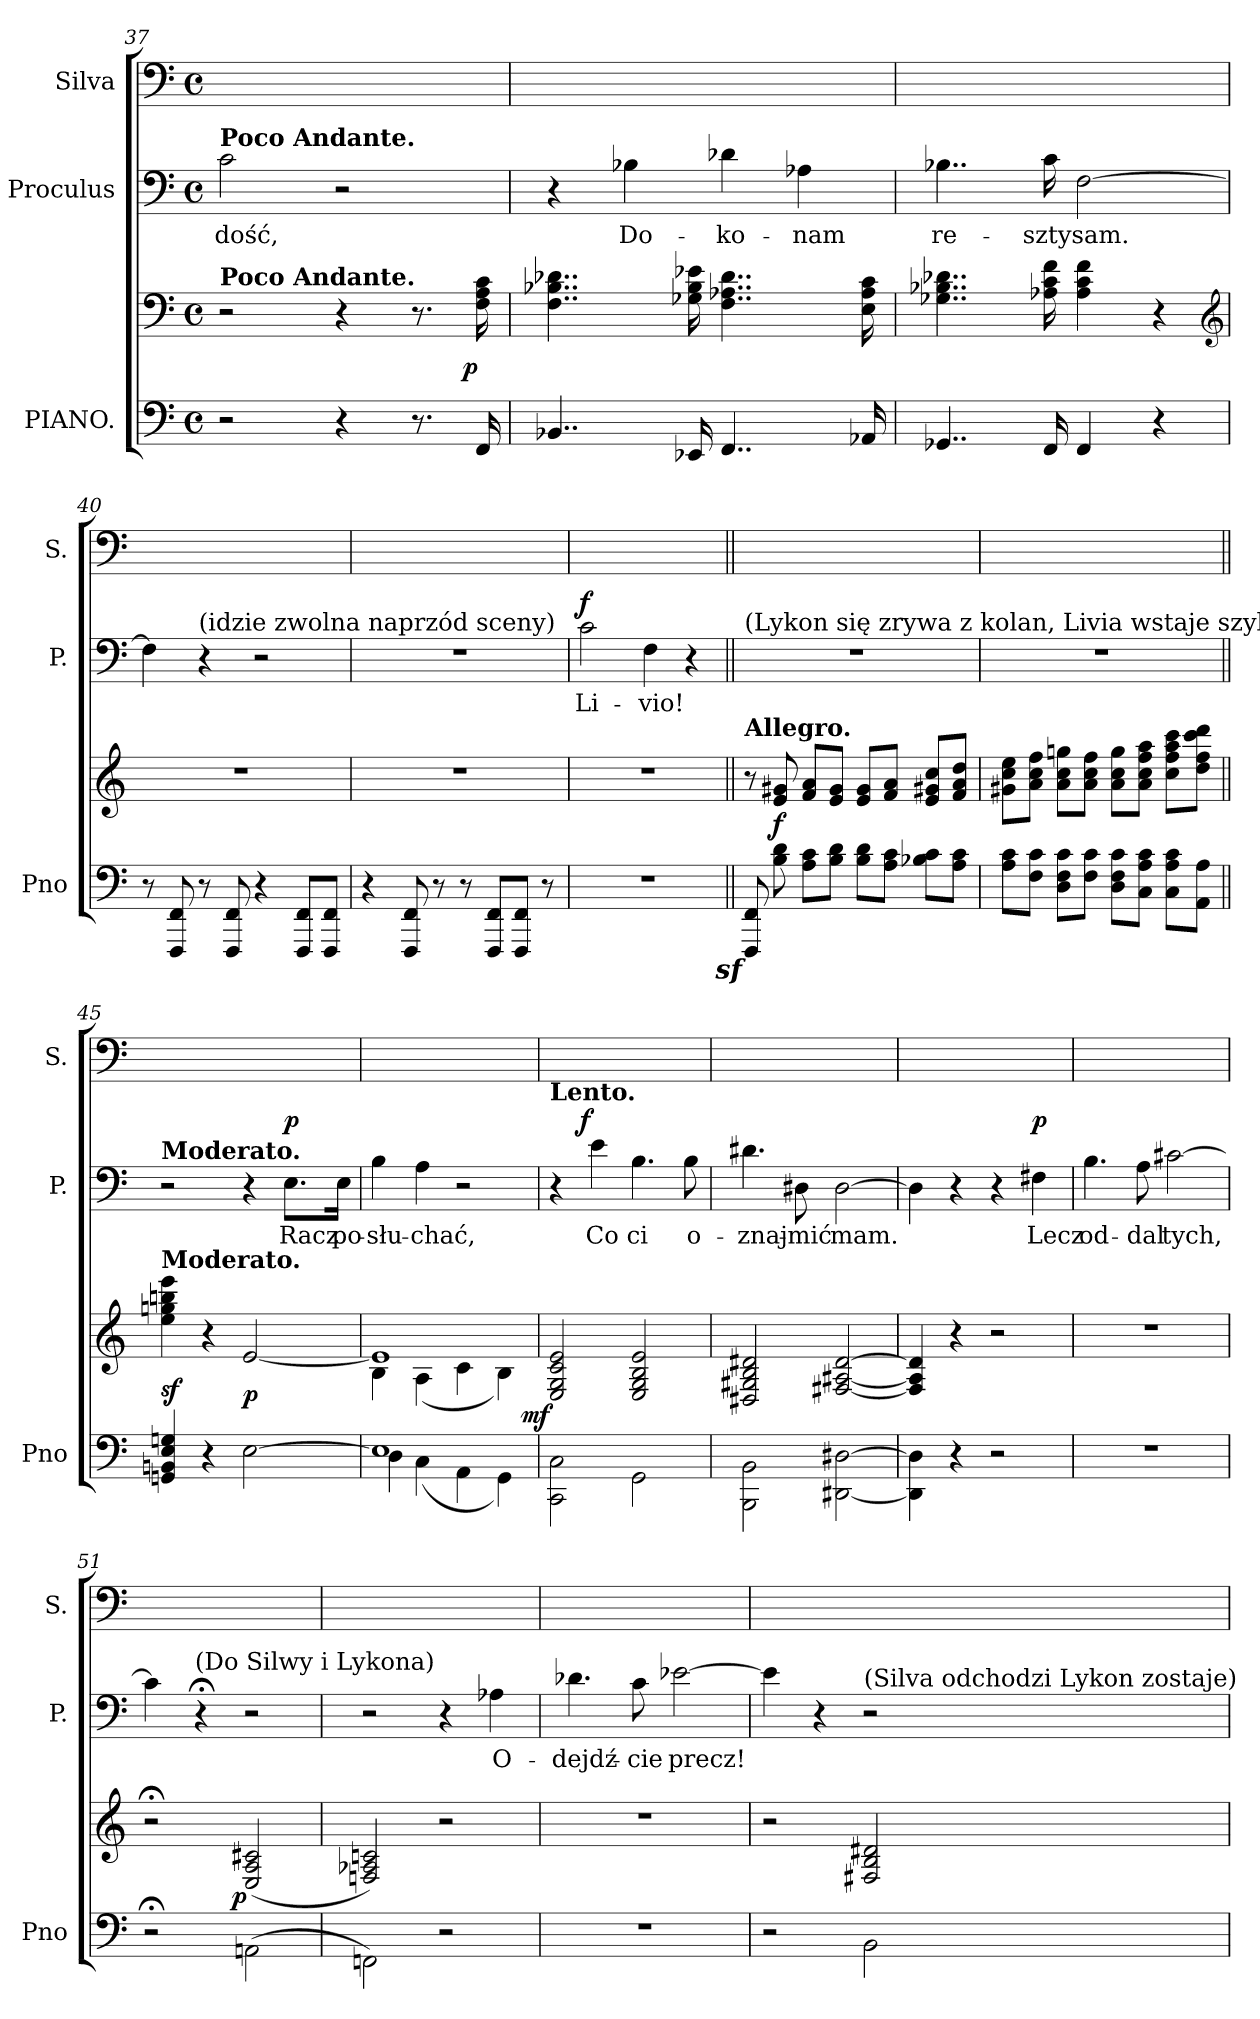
**kern	**kern	**dynam	**kern	**text	**dynam	**kern
*part3	*part3	*part3	*part2	*part2	*part2	*part1
*staff4	*staff3	*staff3/4	*staff2	*staff2	*staff2	*staff1
*I"PIANO.	*	*	*I"Proculus	*	*	*I"Silva
*I'Pno	*	*	*I'P.	*	*	*I'S.
*clefF4	*clefF4	*	*clefF4	*	*	*clefF4
*k[]	*k[]	*	*k[]	*	*	*k[]
*C:	*C:	*	*C:	*	*	*C:
*M4/4	*M4/4	*	*M4/4	*	*	*M4/4
*met(c)	*met(c)	*	*met(c)	*	*	*met(c)
=37	=37	=37	=37	=37	=37	=37
!	!	!	!LO:TX:a:B:t=Poco Andante.	!	!	!
!	!LO:TX:a:B:t=Poco Andante.	!	!	!	!	!
2r	2r	.	2c\	dość,	.	1ryy
4r	4r	.	2r	.	.	.
8.r	8.r	.	.	.	.	.
!	!	!LO:DY:rj	!	!	!	!
16FF/	16F\ 16A\ 16c\	p	.	.	.	.
=38	=38	=38	=38	=38	=38	=38
4..BB-X/	4..F\ 4..B-X\ 4..d-X\	.	4r	.	.	1ryy
.	.	.	4B-X\	Do-	.	.
16EE-X/	16G-X\ 16B-\ 16e-X\	.	.	.	.	.
4..FF/	4..F\ 4..A-X\ 4..d-\	.	4d-X\	-ko-	.	.
.	.	.	4A-X\	-nam	.	.
16AA-X/	16E\ 16A-\ 16c\	.	.	.	.	.
=39	=39	=39	=39	=39	=39	=39
4..GG-X/	4..G-X\ 4..B-X\ 4..d-X\	.	4..B-X\	re-	.	1ryy
16FF/	16A-X\ 16c\ 16f\	.	16c\	-szty	.	.
4FF/	4A-\ 4c\ 4f\	.	[2F\	sam.	.	.
4r	4r	.	.	.	.	.
*	*clefG2	*	*	*	*	*
=40	=40	=40	=40	=40	=40	=40
8r	1r	.	4F\]	.	.	1ryy
8FFF/ 8FF/	.	.	.	.	.	.
!	!	!	!LO:TX:a:t=(idzie zwolna naprzód sceny)	!	!	!
8r	.	.	4r	.	.	.
8FFF/ 8FF/	.	.	.	.	.	.
4r	.	.	2r	.	.	.
8FFF/ 8FF/L	.	.	.	.	.	.
8FFF/ 8FF/J	.	.	.	.	.	.
=41	=41	=41	=41	=41	=41	=41
4r	1r	.	1r	.	.	1ryy
8FFF/ 8FF/	.	.	.	.	.	.
8r	.	.	.	.	.	.
8r	.	.	.	.	.	.
8FFF/ 8FF/L	.	.	.	.	.	.
8FFF/ 8FF/J	.	.	.	.	.	.
8r	.	.	.	.	.	.
=42	=42	=42	=42	=42	=42	=42
!	!	!	!	!	!LO:DY:a	!
1r	1r	.	2c\	Li-	f	1ryy
.	.	.	4F\	-vio!	.	.
.	.	.	4r	.	.	.
=43||	=43||	=43||	=43||	=43||	=43||	=43||
!	!	!	!LO:TX:a:t=(Lykon się zrywa z kolan, Livia wstaje szybko)	!	!	!
!	!LO:TX:a:B:t=Allegro.	!	!	!	!	!
!LO:DY:rj	!	!	!	!	!	!
8FFFz</ 8FFz</	8r	.	1r	.	.	1ryy
8B\ 8d\	8e/ 8g#X/	f	.	.	.	.
8A\ 8c\L	8f/ 8a/L	.	.	.	.	.
8B\ 8d\J	8e/ 8g#/J	.	.	.	.	.
8B\ 8d\L	8e/ 8g#/L	.	.	.	.	.
8A\ 8c\J	8f/ 8a/J	.	.	.	.	.
8B-X\ 8c\L	8e/ 8g#X/ 8cc/L	.	.	.	.	.
8A\ 8c\J	8f/ 8a/ 8dd/J	.	.	.	.	.
=44	=44	=44	=44	=44	=44	=44
8A\ 8c\L	8g#X\ 8cc\ 8ee\L	.	1r	.	.	1ryy
8F\ 8c\J	8a\ 8cc\ 8ff\J	.	.	.	.	.
8D\ 8F\ 8c\L	8a\ 8cc\ 8ggn\L	.	.	.	.	.
8F\ 8c\J	8a\ 8cc\ 8ff\J	.	.	.	.	.
8D\ 8F\ 8c\L	8a\ 8cc\ 8gg\L	.	.	.	.	.
8C\ 8A\ 8c\J	8a\ 8cc\ 8ff\ 8aa\J	.	.	.	.	.
8C\ 8A\ 8c\L	8cc\ 8ff\ 8aa\ 8ccc\L	.	.	.	.	.
8AA\ 8A\J	8dd\ 8ff\ 8ccc\ 8ddd\J	.	.	.	.	.
=45||	=45||	=45||	=45||	=45||	=45||	=45||
!	!	!	!LO:TX:a:B:t=Moderato.	!	!	!
!	!LO:TX:a:B:t=Moderato.	!	!	!	!	!
4GGn/ 4BBn/ 4E/ 4Gn/	4ee\ 4ggn\ 4bbn\ 4eee\	sf	2r	.	.	1ryy
4r	4r	.	.	.	.	.
[2E\	[2e/	p	4r	.	.	.
!	!	!	!	!	!LO:DY:a	!
.	.	.	8.E\L	Racz	p	.
.	.	.	16E\Jk	po-	.	.
=46	=46	=46	=46	=46	=46	=46
*^	*^	*	*	*	*	*
1E]	4D\	1e]	4B\	.	4B\	-słu-	.	1ryy
.	(4C\	.	(4A\	.	4A\	-chać,	.	.
.	4AA\	.	4c\	.	2r	.	.	.
.	4GG\)	.	4B\)	.	.	.	.	.
=47	=47	=47	=47	=47	=47	=47	=47	=47
!	!	!	!	!	!LO:TX:a:B:t=Lento.	!	!	!
!	!	!LO:TX:a:B:t=Lento.	!	!	!	!	!	!
!	!	!	!	!LO:DY:rj	!	!	!	!
*v	*v	*	*	*	*	*	*	*
*	*v	*v	*	*	*	*	*
2CC\ 2C\	2E/ 2G/ 2c/ 2e/	mf	4r	.	.	1ryy
!	!	!	!	!	!LO:DY:a:rj	!
.	.	.	4e\	Co	f	.
2GG\	2E/ 2G/ 2B/ 2e/	.	4.B\	ci	.	.
.	.	.	8B\	o-	.	.
=48	=48	=48	=48	=48	=48	=48
2BBB\ 2BB\	2D#X/ 2G#X/ 2B/ 2d#X/	.	4.d#X\	-znaj-	.	1ryy
.	.	.	8D#X\	-mić	.	.
[2DD#X\ [2D#X\	[2F#X/ [2A#X/ [2d#/	.	[2D#\	mam.	.	.
=49	=49	=49	=49	=49	=49	=49
4DD#]\ 4D#]\	4F#]/ 4A#]/ 4d#]/	.	4D#\]	.	.	1ryy
4r	4r	.	4r	.	.	.
2r	2r	.	4r	.	.	.
!	!	!	!	!	!LO:DY:a	!
.	.	.	4F#X\	Lecz	p	.
=50	=50	=50	=50	=50	=50	=50
1r	1r	.	4.B\	od-	.	1ryy
.	.	.	8A\	-dal	.	.
.	.	.	[2c#X\	tych,	.	.
=51	=51	=51	=51	=51	=51	=51
2r;<	2r;<	.	4c#\]	.	.	1ryy
!	!	!	!LO:TX:a:t=(Do Silwy i Lykona)	!	!	!
.	.	.	4r;<	.	.	.
!	!	!LO:DY:rj	!	!	!	!
(<2AAn\	(>2E/ 2A/ 2c#X/	p	2r	.	.	.
=52	=52	=52	=52	=52	=52	=52
2FFn\)	2Fn/ 2A-X/ 2cn/)	.	2r	.	.	1ryy
2r	2r	.	4r	.	.	.
.	.	.	4A-X\	O-	.	.
=53	=53	=53	=53	=53	=53	=53
1r	1r	.	4.d-X\	-dejdź-	.	1ryy
.	.	.	8c\	-cie	.	.
.	.	.	[2e-X\	precz!	.	.
=54	=54	=54	=54	=54	=54	=54
2r	2r	.	4e-\]	.	.	1ryy
.	.	.	4r	.	.	.
!	!	!	!LO:TX:a:t=(Silva odchodzi Lykon zostaje)	!	!	!
2BB\	2F#X/ 2B/ 2d#X/	.	2r	.	.	.
=	=	=	=	=	=	=
*-	*-	*-	*-	*-	*-	*-
